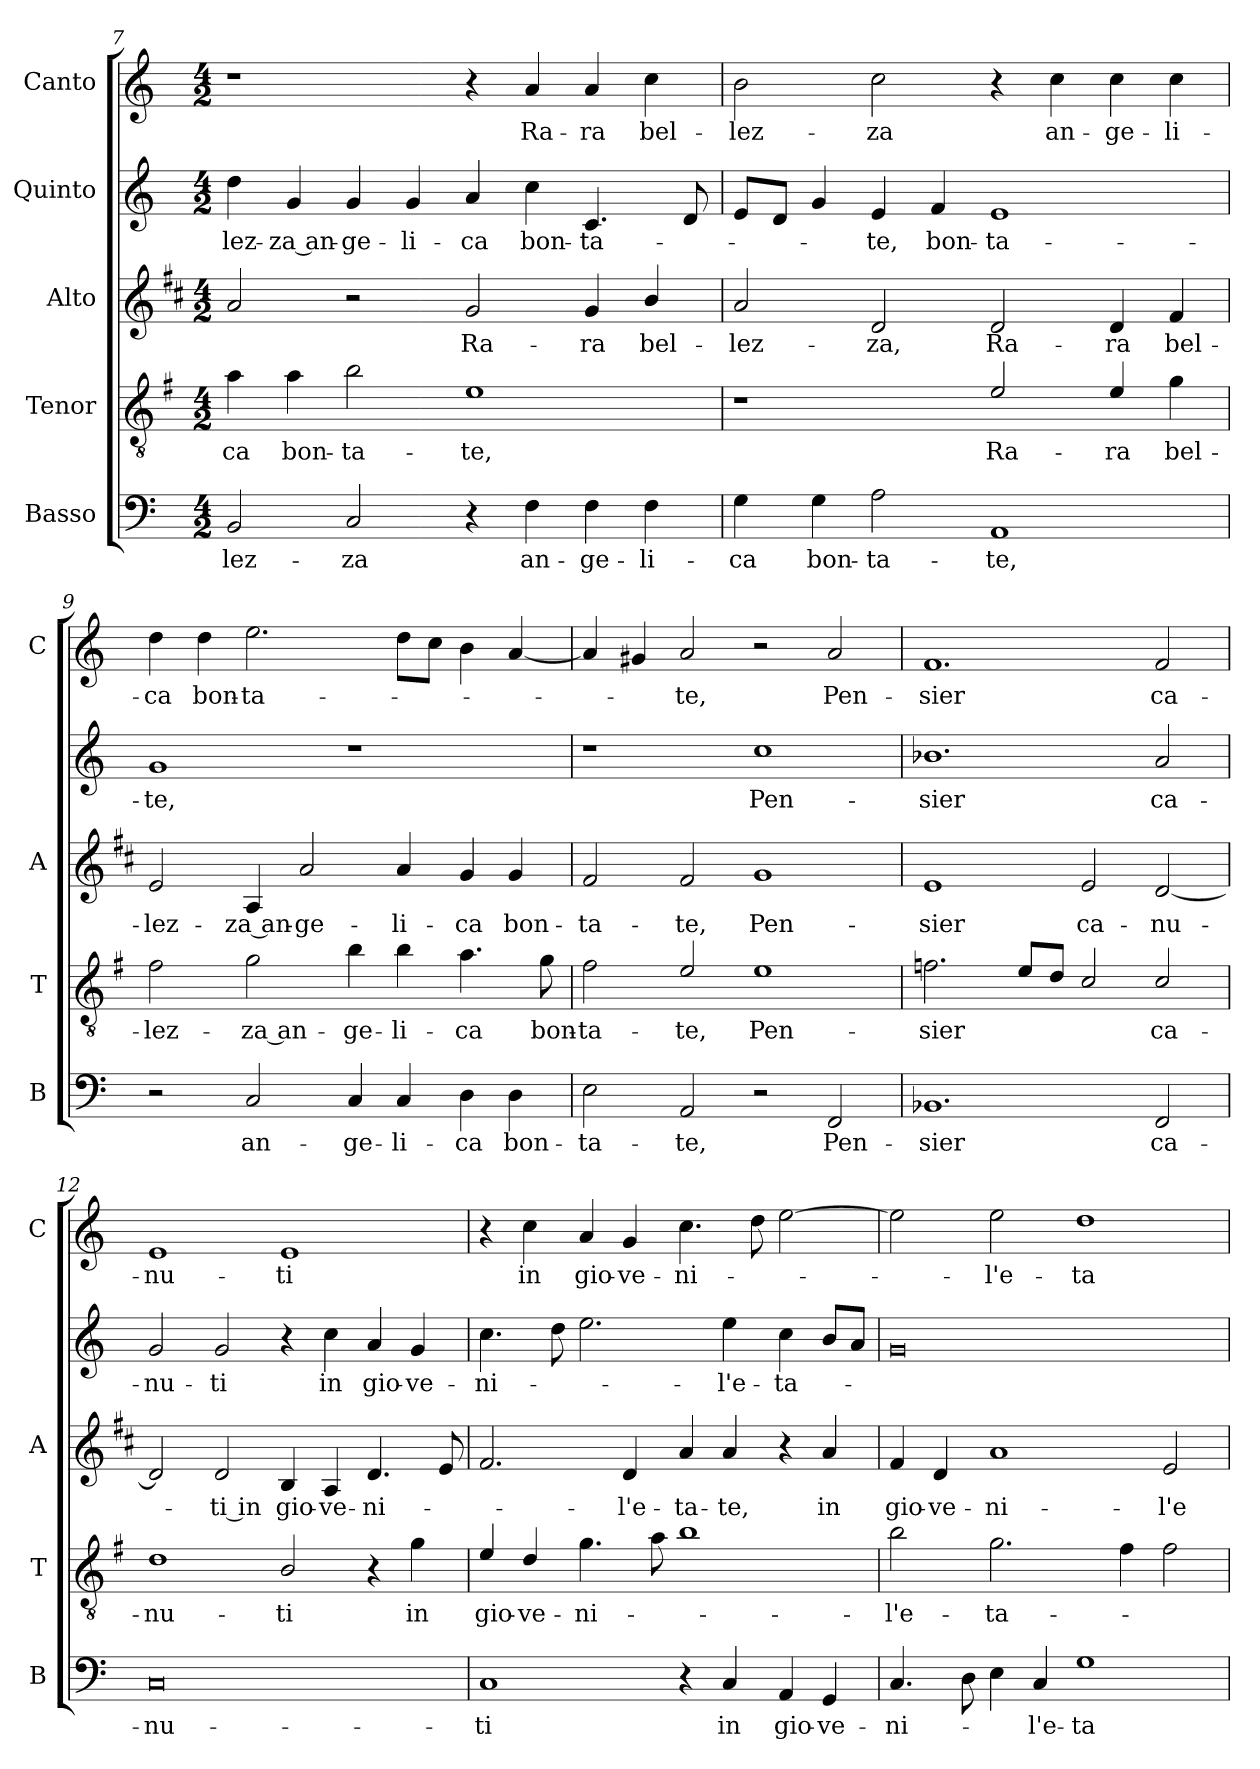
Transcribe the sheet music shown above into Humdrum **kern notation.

**kern	**text	**kern	**text	**kern	**text	**kern	**text	**kern	**text
*part5	*part5	*part4	*part4	*part3	*part3	*part2	*part2	*part1	*part1
*staff5	*staff5	*staff4	*staff4	*staff3	*staff3	*staff2	*staff2	*staff1	*staff1
*I"Basso	*	*I"Tenor	*	*I"Alto	*	*I"Quinto	*	*I"Canto	*
*I'B	*	*I'T	*	*I'A	*	*	*	*I'C	*
*clefF4	*	*clefGv2	*	*clefG2	*	*clefG2	*	*clefG2	*
*	*	*ITrd4c7	*	*ITrd1c2	*	*	*	*	*
*k[]	*	*k[]	*	*k[]	*	*k[]	*	*k[]	*
*C:	*	*C:	*	*C:	*	*C:	*	*C:	*
*M4/2	*	*M4/2	*	*M4/2	*	*M4/2	*	*M4/2	*
=7	=7	=7	=7	=7	=7	=7	=7	=7	=7
!	!LO:LY:b	!	!LO:LY:b	!	!	!	!LO:LY:b	!	!
2BB/	-lez-	4d\	-ca	2g/	.	4dd\	-lez-	1r	.
!	!	!	!LO:LY:b	!	!	!	!LO:LY:b	!	!
.	.	4d\	bon-	.	.	4g/	-za an-	.	.
!	!LO:LY:b	!	!LO:LY:b	!	!	!	!LO:LY:b	!	!
2C/	-za	2e\	-ta-	2r	.	4g/	-ge-	.	.
!	!	!	!	!	!	!	!LO:LY:b	!	!
.	.	.	.	.	.	4g/	-li-	.	.
!	!	!	!LO:LY:b	!	!LO:LY:b	!	!LO:LY:b	!	!
4r	.	1A	-te,	2f/	Ra-	4a/	-ca	4r	.
!	!LO:LY:b	!	!	!	!	!	!LO:LY:b	!	!LO:LY:b
4F\	an-	.	.	.	.	4cc\	bon-	4a/	Ra-
!	!LO:LY:b	!	!	!	!LO:LY:b	!	!LO:LY:b	!	!LO:LY:b
4F\	-ge-	.	.	4f/	-ra	4.c/	-ta-	4a/	-ra
!	!LO:LY:b	!	!	!	!LO:LY:b	!	!	!	!LO:LY:b
4F\	-li-	.	.	4a/	bel-	.	.	4cc\	bel-
.	.	.	.	.	.	8d/	.	.	.
=8	=8	=8	=8	=8	=8	=8	=8	=8	=8
!	!LO:LY:b	!	!	!	!LO:LY:b	!	!	!	!LO:LY:b
4G\	-ca	1r	.	2g/	-lez-	8e/L	.	2b\	-lez-
.	.	.	.	.	.	8d/J	.	.	.
!	!LO:LY:b	!	!	!	!	!	!	!	!
4G\	bon-	.	.	.	.	4g/	.	.	.
!	!LO:LY:b	!	!	!	!LO:LY:b	!	!LO:LY:b	!	!LO:LY:b
2A\	-ta-	.	.	2c/	-za,	4e/	-te,	2cc\	-za
!	!	!	!	!	!	!	!LO:LY:b	!	!
.	.	.	.	.	.	4f/	bon-	.	.
!	!LO:LY:b	!	!LO:LY:b	!	!LO:LY:b	!	!LO:LY:b	!	!
1AA	-te,	2A/	Ra-	2c/	Ra-	1e	-ta-	4r	.
!	!	!	!	!	!	!	!	!	!LO:LY:b
.	.	.	.	.	.	.	.	4cc\	an-
!	!	!	!LO:LY:b	!	!LO:LY:b	!	!	!	!LO:LY:b
.	.	4A/	-ra	4c/	-ra	.	.	4cc\	-ge-
!	!	!	!LO:LY:b	!	!LO:LY:b	!	!	!	!LO:LY:b
.	.	4c\	bel-	4e/	bel-	.	.	4cc\	-li-
=9	=9	=9	=9	=9	=9	=9	=9	=9	=9
!	!	!	!LO:LY:b	!	!LO:LY:b	!	!LO:LY:b	!	!LO:LY:b
2r	.	2B\	-lez-	2d/	-lez-	1g	-te,	4dd\	-ca
!	!	!	!	!	!	!	!	!	!LO:LY:b
.	.	.	.	.	.	.	.	4dd\	bon-
!	!LO:LY:b	!	!LO:LY:b	!	!LO:LY:b	!	!	!	!LO:LY:b
2C/	an-	2c\	-za an-	4G/	-za an-	.	.	2.ee\	-ta-
!	!	!	!	!	!LO:LY:b	!	!	!	!
.	.	.	.	2g/	-ge-	.	.	.	.
!	!LO:LY:b	!	!LO:LY:b	!	!	!	!	!	!
4C/	-ge-	4e\	-ge-	.	.	1r	.	.	.
!	!LO:LY:b	!	!LO:LY:b	!	!LO:LY:b	!	!	!	!
4C/	-li-	4e\	-li-	4g/	-li-	.	.	8dd\L	.
.	.	.	.	.	.	.	.	8cc\J	.
!	!LO:LY:b	!	!LO:LY:b	!	!LO:LY:b	!	!	!	!
4D\	-ca	4.d\	-ca	4f/	-ca	.	.	4b\	.
!	!LO:LY:b	!	!	!	!LO:LY:b	!	!	!	!
4D\	bon-	.	.	4f/	bon-	.	.	[4a/	.
!	!	!	!LO:LY:b	!	!	!	!	!	!
.	.	8c\	bon-	.	.	.	.	.	.
!!LO:LB:g=z
=10	=10	=10	=10	=10	=10	=10	=10	=10	=10
!	!LO:LY:b	!	!LO:LY:b	!	!LO:LY:b	!	!	!	!
2E\	-ta-	2B\	-ta-	2e/	-ta-	1r	.	4a/]	.
.	.	.	.	.	.	.	.	4g#X/	.
!	!LO:LY:b	!	!LO:LY:b	!	!LO:LY:b	!	!	!	!LO:LY:b
2AA/	-te,	2A/	-te,	2e/	-te,	.	.	2a/	-te,
!	!	!	!LO:LY:b	!	!LO:LY:b	!	!LO:LY:b	!	!
2r	.	1A	Pen-	1f	Pen-	1cc	Pen-	2r	.
!	!LO:LY:b	!	!	!	!	!	!	!	!LO:LY:b
2FF/	Pen-	.	.	.	.	.	.	2a/	Pen-
=11	=11	=11	=11	=11	=11	=11	=11	=11	=11
!	!LO:LY:b	!	!LO:LY:b	!	!LO:LY:b	!	!LO:LY:b	!	!LO:LY:b
1.BB-X	-sier	2.B-X\	-sier	1d	-sier	1.b-X	-sier	1.f	-sier
.	.	8A/L	.	.	.	.	.	.	.
.	.	8G/J	.	.	.	.	.	.	.
!	!	!	!	!	!LO:LY:b	!	!	!	!
.	.	2F/	.	2d/	ca-	.	.	.	.
!	!LO:LY:b	!	!LO:LY:b	!	!LO:LY:b	!	!LO:LY:b	!	!LO:LY:b
2FF/	ca-	2F/	ca-	[2c/	-nu-	2a/	ca-	2f/	ca-
=12	=12	=12	=12	=12	=12	=12	=12	=12	=12
!	!LO:LY:b	!	!LO:LY:b	!	!	!	!LO:LY:b	!	!LO:LY:b
0C	-nu-	1G	-nu-	2c/]	.	2g/	-nu-	1e	-nu-
!	!	!	!	!	!LO:LY:b	!	!LO:LY:b	!	!
.	.	.	.	2c/	-ti in	2g/	-ti	.	.
!	!	!	!LO:LY:b	!	!LO:LY:b	!	!	!	!LO:LY:b
.	.	2E/	-ti	4A/	gio-	4r	.	1e	-ti
!	!	!	!	!	!LO:LY:b	!	!LO:LY:b	!	!
.	.	.	.	4G/	-ve-	4cc\	in	.	.
!	!	!	!	!	!LO:LY:b	!	!LO:LY:b	!	!
.	.	4r	.	4.c/	-ni-	4a/	gio-	.	.
!	!	!	!LO:LY:b	!	!	!	!LO:LY:b	!	!
.	.	4c\	in	.	.	4g/	-ve-	.	.
.	.	.	.	8d/	.	.	.	.	.
=13	=13	=13	=13	=13	=13	=13	=13	=13	=13
!	!LO:LY:b	!	!LO:LY:b	!	!	!	!LO:LY:b	!	!
1C	-ti	4A/	gio-	2.e/	.	4.cc\	-ni-	4r	.
!	!	!	!LO:LY:b	!	!	!	!	!	!LO:LY:b
.	.	4G/	-ve-	.	.	.	.	4cc\	in
.	.	.	.	.	.	8dd\	.	.	.
!	!	!	!LO:LY:b	!	!	!	!	!	!LO:LY:b
.	.	4.c\	-ni-	.	.	2.ee\	.	4a/	gio-
!	!	!	!	!	!LO:LY:b	!	!	!	!LO:LY:b
.	.	.	.	4c/	-l'e-	.	.	4g/	-ve-
.	.	8d\	.	.	.	.	.	.	.
!	!	!	!	!	!LO:LY:b	!	!	!	!LO:LY:b
4r	.	1e	.	4g/	-ta-	.	.	4.cc\	-ni-
!	!LO:LY:b	!	!	!	!LO:LY:b	!	!LO:LY:b	!	!
4C/	in	.	.	4g/	-te,	4ee\	-l'e-	.	.
.	.	.	.	.	.	.	.	8dd\	.
!	!LO:LY:b	!	!	!	!	!	!LO:LY:b	!	!
4AA/	gio-	.	.	4r	.	4cc\	-ta-	[2ee\	.
!	!LO:LY:b	!	!	!	!LO:LY:b	!	!	!	!
4GG/	-ve-	.	.	4g/	in	8b/L	.	.	.
.	.	.	.	.	.	8a/J	.	.	.
=14	=14	=14	=14	=14	=14	=14	=14	=14	=14
!	!LO:LY:b	!	!LO:LY:b	!	!LO:LY:b	!	!	!	!
4.C/	-ni-	2e\	-l'e-	4e/	gio-	0g	.	2ee\]	.
!	!	!	!	!	!LO:LY:b	!	!	!	!
.	.	.	.	4c/	-ve-	.	.	.	.
8D\	.	.	.	.	.	.	.	.	.
!	!	!	!LO:LY:b	!	!LO:LY:b	!	!	!	!LO:LY:b
4E\	.	2.c\	-ta-	1g	-ni-	.	.	2ee\	-l'e-
!	!LO:LY:b	!	!	!	!	!	!	!	!
4C/	-l'e-	.	.	.	.	.	.	.	.
!	!LO:LY:b	!	!	!	!	!	!	!	!LO:LY:b
1G	-ta-	.	.	.	.	.	.	1dd	-ta-
.	.	4B\	.	.	.	.	.	.	.
!	!	!	!	!	!LO:LY:b	!	!	!	!
.	.	2B\	.	2d/	-l'e-	.	.	.	.
=	=	=	=	=	=	=	=	=	=
*-	*-	*-	*-	*-	*-	*-	*-	*-	*-
